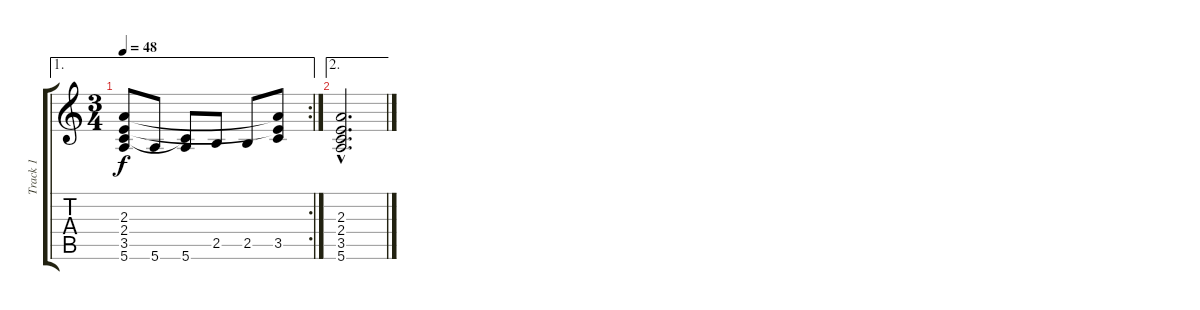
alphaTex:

\track ("Track 1" "Track 1") {instrument acousticguitarnylon}
\staff {score tabs}
\tuning (E4 B3 G3 D3 A2 E2) {hide}
\ae 1
\rc 2
\ts (3 4)
\tempo 48
\clef g2
\ks aminor
(2.3 2.4 3.5 5.6).8{dy f} 5.6.8 (3.5{t} 5.6).8 2.5.8 2.5.8 (2.3{t} 2.4{t} 3.5).8 |
\ae 2
(2.3{hac} 2.4{hac} 3.5{hac} 5.6{hac}).2{d}
